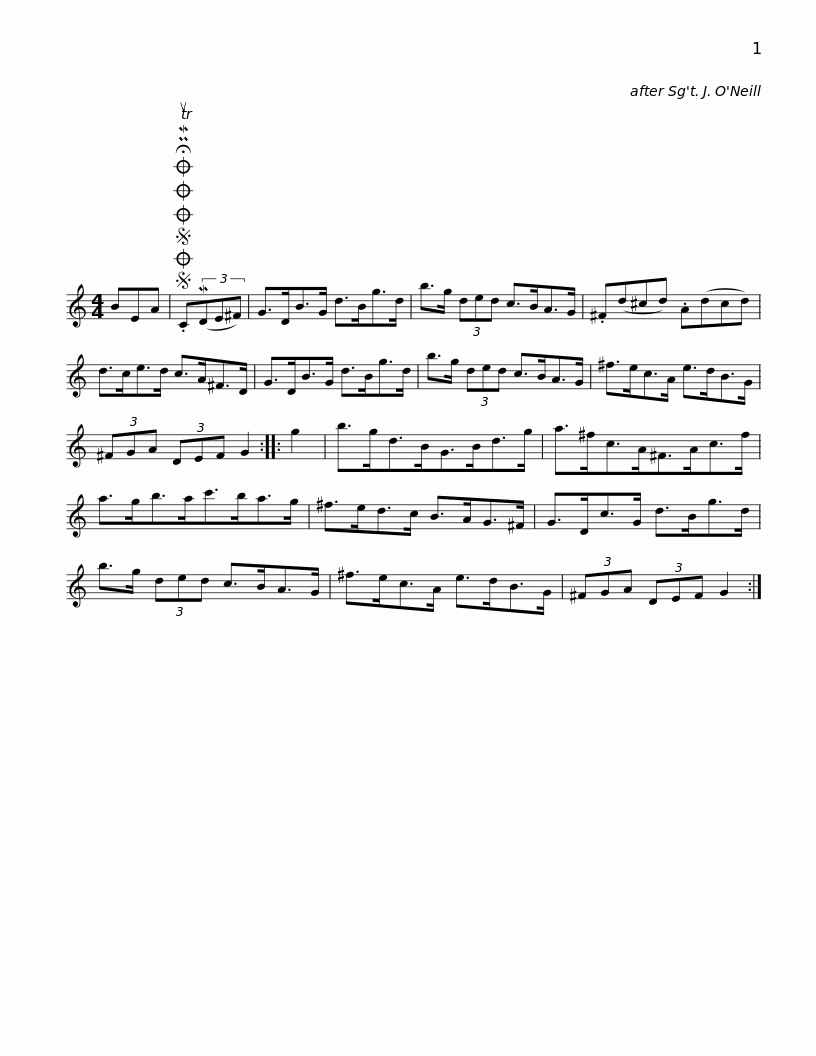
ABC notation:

X:1
L:1/8
M:4/4
I:linebreak $
K:C
V:1 treble
V:1
 BEA |SOSOOO .!fermata!PMTuC(3(MDE^F) | G>DB>G d>Bg>d | b>g (3ded c>BA>G | .^F(d^cd) .A(dcd) |$ %5
 d>ce>d c>A^F>D | G>DB>G d>Bg>d | b>g (3ded c>BA>G | ^f>ec>A e>dB>G |$ (3^FGA (3DEF G2 :: %10
 g2 | b>gd>BG>Bd>g | a>^fc>A^F>Ac>f | a>gb>ac'>ba>g |$ ^f>ed>c B>AG>^F | %15
 G>Dc>G d>Bg>d | b>g (3ded c>BA>G | ^f>ec>A e>dB>G |$ (3^FGA (3DEF G2 :| %19
